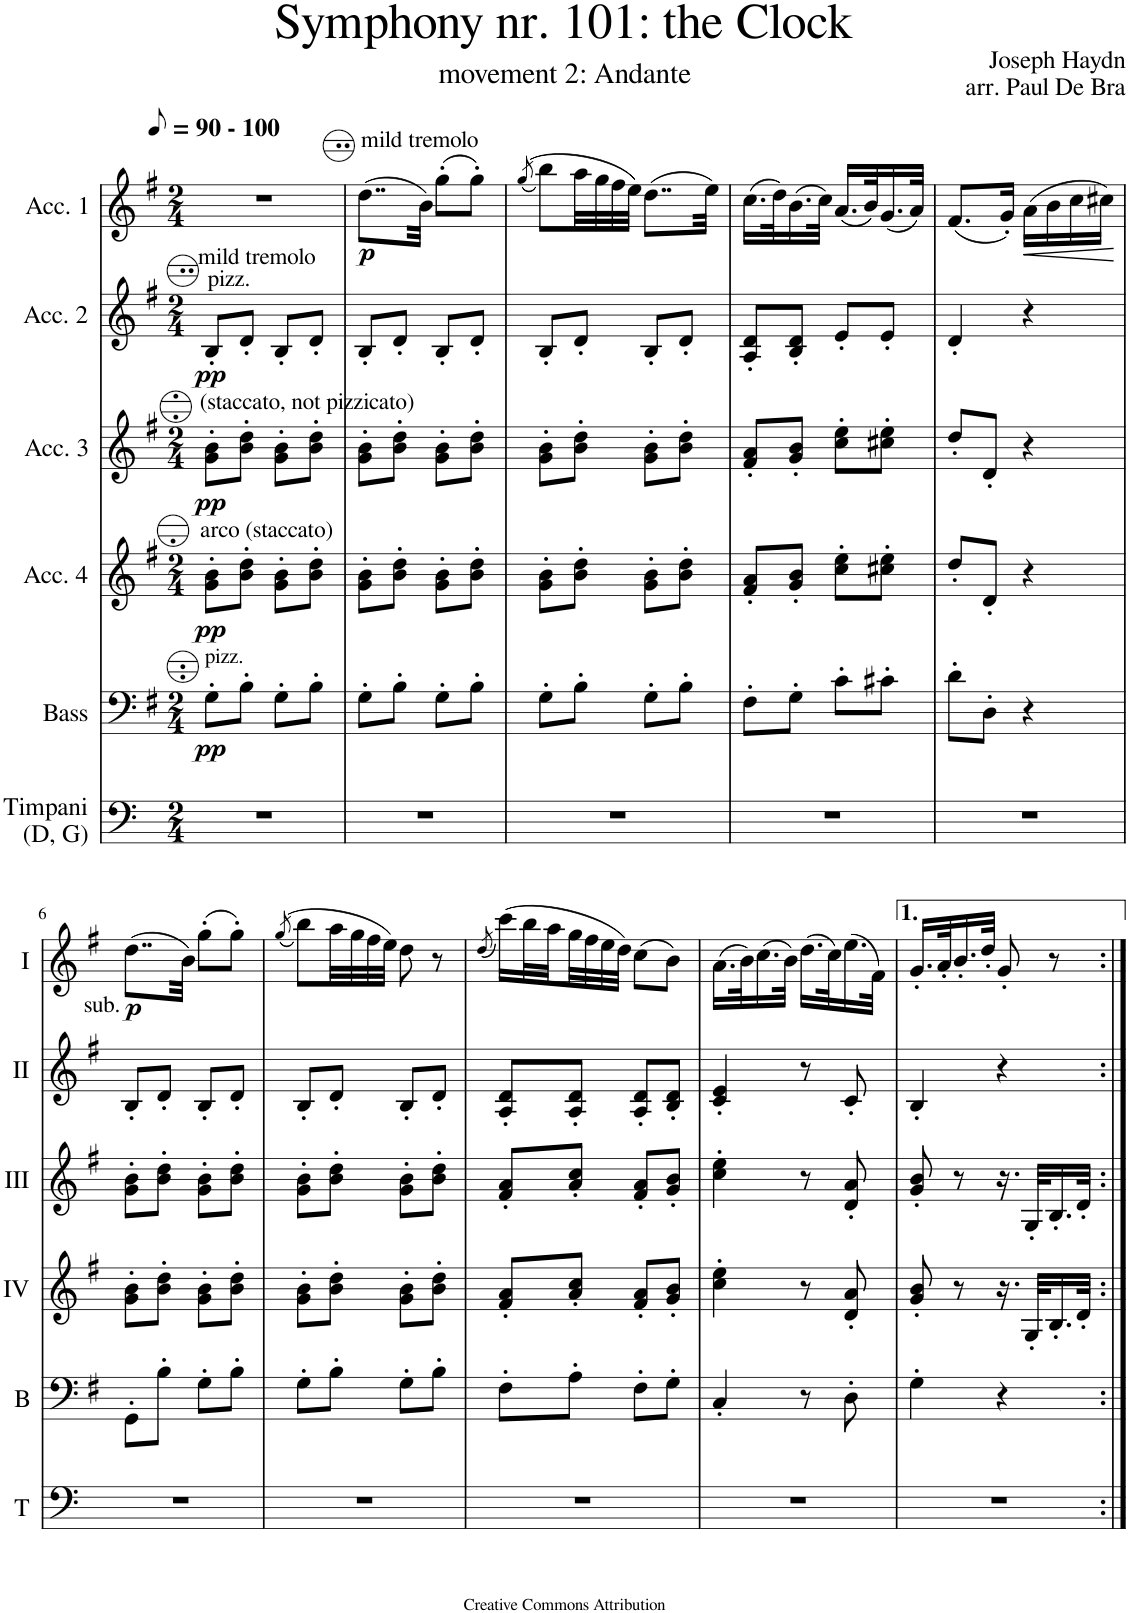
**kern	**kern	**dynam	**kern	**dynam	**kern	**dynam	**kern	**dynam	**kern	**dynam
*part6	*part5	*part5	*part4	*part4	*part3	*part3	*part2	*part2	*part1	*part1
*staff6	*staff5	*staff5	*staff4	*staff4	*staff3	*staff3	*staff2	*staff2	*staff1	*staff1
*I"Timpani (D, G)	*I"Bass	*	*I"Acc. 4	*	*I"Acc. 3	*	*I"Acc. 2	*	*I"Acc. 1	*
*I'T	*I'B	*	*	*	*	*	*	*	*	*
*clefF4	*clefF4	*	*clefG2	*	*clefG2	*	*clefG2	*	*clefG2	*
*	*Trd7c12	*	*Trd7c12	*	*Trd7c12	*	*	*	*	*
*k[]	*k[f#]	*	*k[f#]	*	*k[f#]	*	*k[f#]	*	*k[f#]	*
*M2/4	*M2/4	*	*M2/4	*	*M2/4	*	*M2/4	*	*M2/4	*
*MM45	*MM45	*	*MM45	*	*MM45	*	*MM45	*	*MM45	*
=1	=1	=1	=1	=1	=1	=1	=1	=1	=1	=1
!	!	!	!	!	!	!	!	!	!LO:TX:a:B:t=- 100	!
!	!	!	!	!	!	!	!LO:TX:a:t=pizz.	!	!	!
!	!	!	!	!	!	!	!LO:TX:a:t=mild tremolo	!	!	!
!	!	!	!	!	!LO:TX:a:t=(staccato, not pizzicato)	!	!	!	!	!
!	!	!	!LO:TX:a:t=arco (staccato)	!	!	!	!	!	!	!
!	!LO:TX:a:t=pizz.	!	!	!	!	!	!	!	!	!
!	!	!LO:DY:b	!	!LO:DY:b	!	!LO:DY:b	!	!LO:DY:b	!	!
2r	8G'\L	pp	8g\' 8b\'L	pp	8g\' 8b\'L	pp	8B'/L	pp	2r	.
.	8B'\J	.	8b\' 8dd\'J	.	8b\' 8dd\'J	.	8d'/J	.	.	.
.	8G'\L	.	8g\' 8b\'L	.	8g\' 8b\'L	.	8B'/L	.	.	.
.	8B'\J	.	8b\' 8dd\'J	.	8b\' 8dd\'J	.	8d'/J	.	.	.
=2	=2	=2	=2	=2	=2	=2	=2	=2	=2	=2
!	!	!	!	!	!	!	!	!	!LO:TX:a:t=mild tremolo	!
!	!	!	!	!	!	!	!	!	!	!LO:DY:b
2r	8G'\L	.	8g\' 8b\'L	.	8g\' 8b\'L	.	8B'/L	.	(8..dd\L	p
.	8B'\J	.	8b\' 8dd\'J	.	8b\' 8dd\'J	.	8d'/J	.	.	.
.	.	.	.	.	.	.	.	.	32b\Jkk)	.
.	8G'\L	.	8g\' 8b\'L	.	8g\' 8b\'L	.	8B'/L	.	(8gg'\L	.
.	8B'\J	.	8b\' 8dd\'J	.	8b\' 8dd\'J	.	8d'/J	.	8gg'\J)	.
=3	=3	=3	=3	=3	=3	=3	=3	=3	=3	=3
.	.	.	.	.	.	.	.	.	((>8qgg/	.
2r	8G'\L	.	8g\' 8b\'L	.	8g\' 8b\'L	.	8B'/L	.	8bb\L)	.
.	8B'\J	.	8b\' 8dd\'J	.	8b\' 8dd\'J	.	8d'/J	.	32aa\LL	.
.	.	.	.	.	.	.	.	.	32gg\	.
.	.	.	.	.	.	.	.	.	32ff#\	.
.	.	.	.	.	.	.	.	.	32ee\JJJ)	.
.	8G'\L	.	8g\' 8b\'L	.	8g\' 8b\'L	.	8B'/L	.	(8..dd\L	.
.	8B'\J	.	8b\' 8dd\'J	.	8b\' 8dd\'J	.	8d'/J	.	.	.
.	.	.	.	.	.	.	.	.	32ee\Jkk)	.
=4	=4	=4	=4	=4	=4	=4	=4	=4	=4	=4
2r	8F#'\L	.	8f#/' 8a/'L	.	8f#/' 8a/'L	.	8A/' 8d/'L	.	(16.cc\LL	.
.	.	.	.	.	.	.	.	.	32dd\K)	.
.	8G'\J	.	8g/' 8b/'J	.	8g/' 8b/'J	.	8B/' 8d/'J	.	(16.b\	.
.	.	.	.	.	.	.	.	.	32cc\JJk)	.
.	8c'\L	.	8cc\' 8ee\'L	.	8cc\' 8ee\'L	.	8e'/L	.	(16.a/LL	.
.	.	.	.	.	.	.	.	.	32b/K)	.
.	8c#X'\J	.	8cc#X\' 8ee\'J	.	8cc#X\' 8ee\'J	.	8e'/J	.	(16.g/	.
.	.	.	.	.	.	.	.	.	32a/JJk)	.
=5	=5	=5	=5	=5	=5	=5	=5	=5	=5	=5
2r	8d'\L	.	8dd'/L	.	8dd'/L	.	4d'/	.	(8.f#/L	.
.	8D'\J	.	8d'/J	.	8d'/J	.	.	.	.	.
.	.	.	.	.	.	.	.	.	16g'/Jk)	.
!	!	!	!	!	!	!	!	!	!	!LO:HP:b
.	4r	.	4r	.	4r	.	4r	.	(16a\LL	<
.	.	.	.	.	.	.	.	.	16b\	.
.	.	.	.	.	.	.	.	.	16cc\	.
.	.	.	.	.	.	.	.	.	16cc#X\JJ)	.
.	.	.	.	.	.	.	.	.	.	[
!!LO:LB:g=z
=6	=6	=6	=6	=6	=6	=6	=6	=6	=6	=6
!	!	!	!	!	!	!	!	!	!LO:TX:b:t=sub.	!
!	!	!	!	!	!	!	!	!	!	!LO:DY:b
2r	8GG'\L	.	8g\' 8b\'L	.	8g\' 8b\'L	.	8B'/L	.	(8..dd\L	p
.	8B'\J	.	8b\' 8dd\'J	.	8b\' 8dd\'J	.	8d'/J	.	.	.
.	.	.	.	.	.	.	.	.	32b\Jkk)	.
.	8G'\L	.	8g\' 8b\'L	.	8g\' 8b\'L	.	8B'/L	.	(8gg'\L	.
.	8B'\J	.	8b\' 8dd\'J	.	8b\' 8dd\'J	.	8d'/J	.	8gg'\J)	.
=7	=7	=7	=7	=7	=7	=7	=7	=7	=7	=7
.	.	.	.	.	.	.	.	.	((>8qgg/	.
2r	8G'\L	.	8g\' 8b\'L	.	8g\' 8b\'L	.	8B'/L	.	8bb\L)	.
.	8B'\J	.	8b\' 8dd\'J	.	8b\' 8dd\'J	.	8d'/J	.	32aa\LL	.
.	.	.	.	.	.	.	.	.	32gg\	.
.	.	.	.	.	.	.	.	.	32ff#\	.
.	.	.	.	.	.	.	.	.	32ee\JJJ)	.
.	8G'\L	.	8g\' 8b\'L	.	8g\' 8b\'L	.	8B'/L	.	8dd\	.
.	8B'\J	.	8b\' 8dd\'J	.	8b\' 8dd\'J	.	8d'/J	.	8r	.
=8	=8	=8	=8	=8	=8	=8	=8	=8	=8	=8
.	.	.	.	.	.	.	.	.	(8qdd/	.
2r	8F#'\L	.	8f#/' 8a/'L	.	8f#/' 8a/'L	.	8A/' 8d/'L	.	(16ccc\LL)	.
.	.	.	.	.	.	.	.	.	32bb\L	.
.	.	.	.	.	.	.	.	.	32aa\	.
.	8A'\J	.	8a/' 8cc/'J	.	8a/' 8cc/'J	.	8A/' 8d/'J	.	32gg\	.
.	.	.	.	.	.	.	.	.	32ff#\	.
.	.	.	.	.	.	.	.	.	32ee\	.
.	.	.	.	.	.	.	.	.	32dd\JJJ)	.
.	8F#'\L	.	8f#/' 8a/'L	.	8f#/' 8a/'L	.	8A/' 8d/'L	.	(8cc\L	.
.	8G'\J	.	8g/' 8b/'J	.	8g/' 8b/'J	.	8B/' 8d/'J	.	8b\J)	.
=9	=9	=9	=9	=9	=9	=9	=9	=9	=9	=9
2r	4C'/	.	4cc\' 4ee\'	.	4cc\' 4ee\'	.	4c/' 4e/'	.	(16.a\LL	.
.	.	.	.	.	.	.	.	.	32b\K)	.
.	.	.	.	.	.	.	.	.	(16.cc\	.
.	.	.	.	.	.	.	.	.	32b\JJk)	.
.	8r	.	8r	.	8r	.	8r	.	(16.dd\LL	.
.	.	.	.	.	.	.	.	.	32cc\K)	.
.	8D'\	.	8d/' 8a/'	.	8d/' 8a/'	.	8c'/	.	(16.ee\	.
.	.	.	.	.	.	.	.	.	32f#\JJk)	.
=10	=10	=10	=10	=10	=10	=10	=10	=10	=10	=10
2r	4G'\	.	8g/' 8b/'	.	8g/' 8b/'	.	4B'/	.	16.g'/LL	.
.	.	.	.	.	.	.	.	.	32a'/K	.
.	.	.	8r	.	8r	.	.	.	16.b'/	.
.	.	.	.	.	.	.	.	.	32dd'/JJk	.
.	4r	.	16.r	.	16.r	.	4r	.	8g'/	.
.	.	.	32G'/KLL	.	32G'/KLL	.	.	.	.	.
.	.	.	16.B'/	.	16.B'/	.	.	.	8r	.
.	.	.	32d'/JJk	.	32d'/JJk	.	.	.	.	.
=:|!	=:|!	=:|!	=:|!	=:|!	=:|!	=:|!	=:|!	=:|!	=:|!	=:|!
*-	*-	*-	*-	*-	*-	*-	*-	*-	*-	*-
